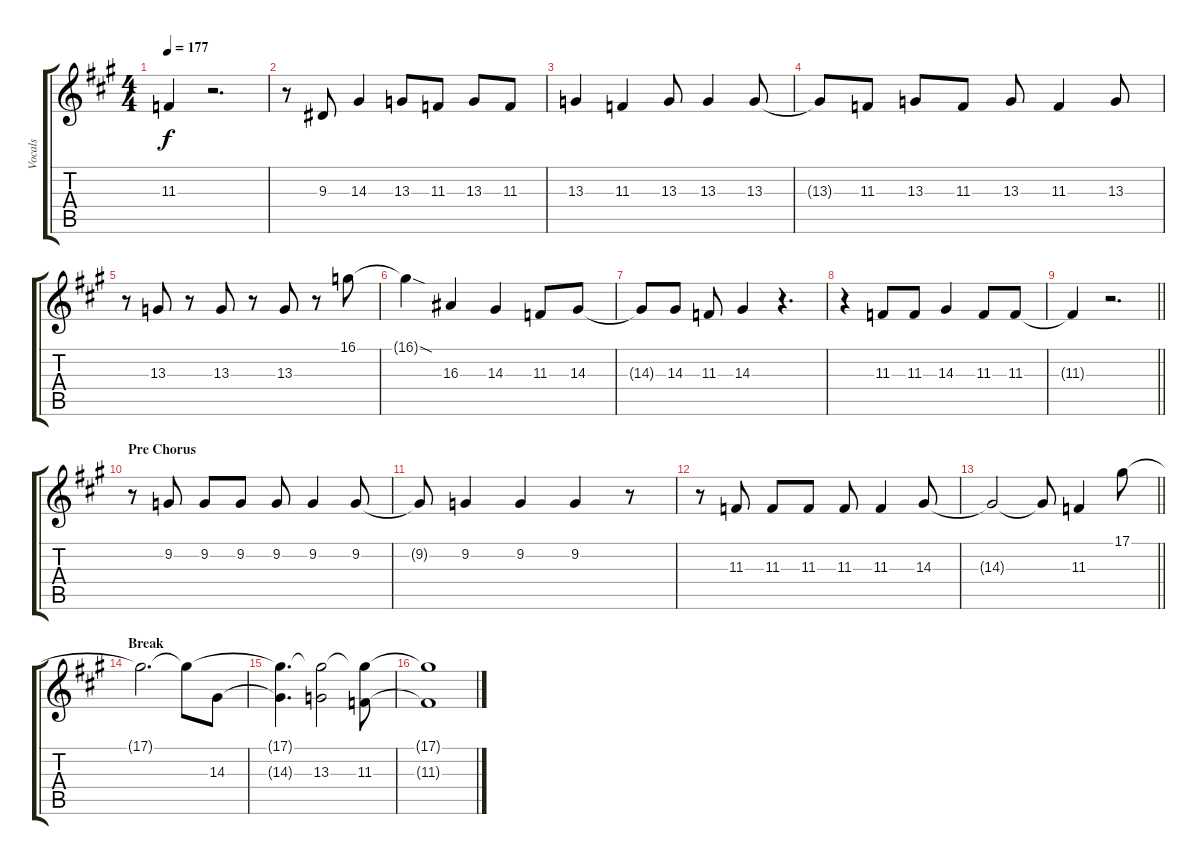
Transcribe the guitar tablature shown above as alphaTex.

\track ("Vocals" "Vocals") {instrument lead6voice}
\staff {score tabs}
\tuning (Eb4 Bb3 Gb3 Db3 Ab2 Eb2) {hide}
\ts (4 4)
\tempo 177
\clef g2
\ks a
11.3.4{dy f} r.2{d} |
r.8 9.3.8 14.3.4 13.3.8 11.3.8 13.3.8 11.3.8 |
13.3.4 11.3.4 13.3.8 13.3.4 13.3.8 |
13.3{t}.8 11.3.8 13.3.8 11.3.8 13.3.8 11.3.4 13.3.8 |
r.8 13.3.8 r.8 13.3.8 r.8 13.3.8 r.8 16.1.8 |
16.1{sod t}.4 16.3.4 14.3.4 11.3.8 14.3.8 |
14.3{t}.8 14.3.8 11.3.8 14.3.4 r.4{d} |
r.4 11.3.8 11.3.8 14.3.4 11.3.8 11.3.8 |
\barLineRight lightlight
11.3{t}.4 r.2{d} |
\section ("" "Pre Chorus")
r.8 9.2.8 9.2.8 9.2.8 9.2.8 9.2.4 9.2.8 |
9.2{t}.8 9.2.4 9.2.4 9.2.4 r.8 |
r.8 11.3.8 11.3.8 11.3.8 11.3.8 11.3.4 14.3.8 |
\barLineRight lightlight
14.3{t}.2 14.3{t}.8 11.3.4 17.1.8 |
\section ("" "Break")
17.1{t}.2{d} 17.1{t}.8 14.3.8 |
(17.1{t} 14.3{t}).4{d} (17.1{t} 13.3).2 (17.1{t} 11.3).8 |
(17.1{t} 11.3{t}).1
